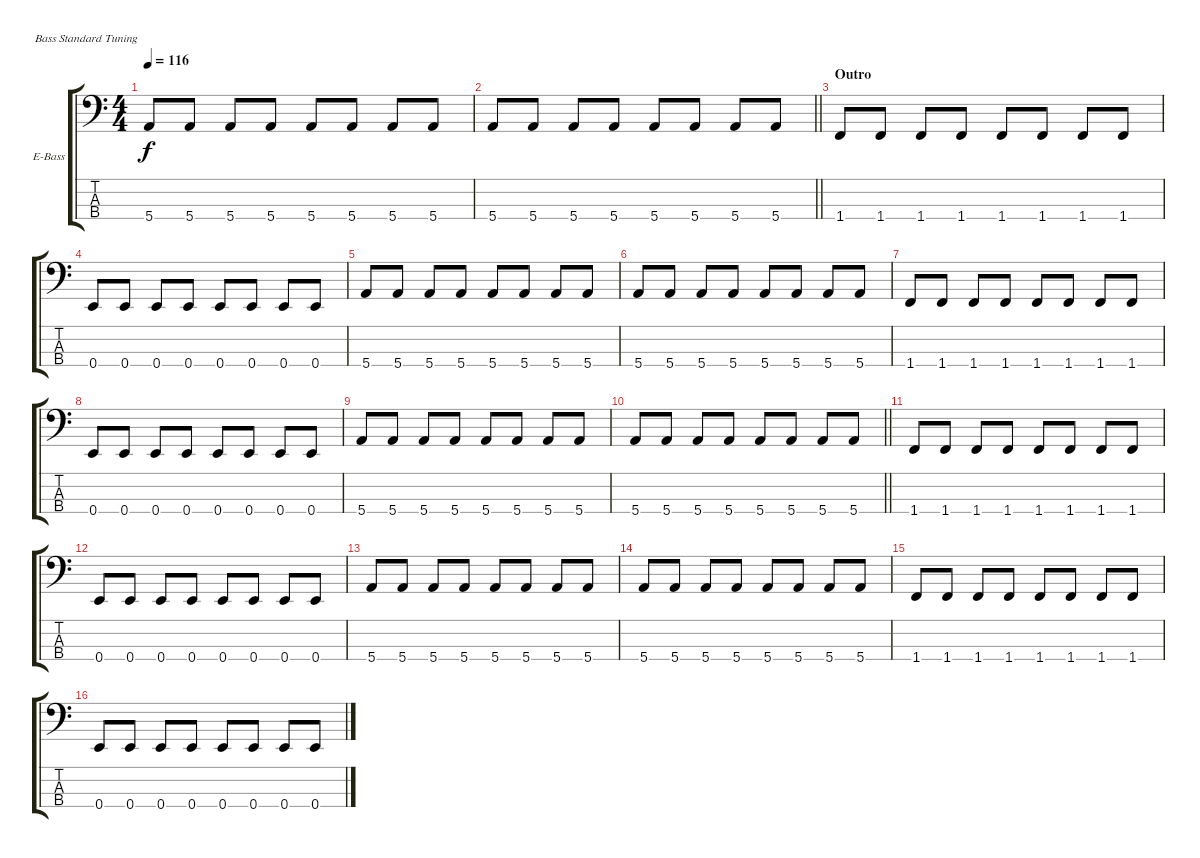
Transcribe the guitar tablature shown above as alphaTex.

\bracketExtendMode groupsimilarinstruments
\firstSystemTrackNameOrientation horizontal
\otherSystemsTrackNameOrientation horizontal
\track ("Bass" "E-Bass") {instrument electricbassfinger}
\staff {score tabs}
\tuning (G2 D2 A1 E1)
\ts (4 4)
\tempo 116
\clef f4
\ks c
5.4.8{dy f} 5.4.8 5.4.8 5.4.8 5.4.8 5.4.8 5.4.8 5.4.8 |
\barLineRight lightlight
5.4.8 5.4.8 5.4.8 5.4.8 5.4.8 5.4.8 5.4.8 5.4.8 |
\section ("" "Outro")
1.4.8 1.4.8 1.4.8 1.4.8 1.4.8 1.4.8 1.4.8 1.4.8 |
0.4.8 0.4.8 0.4.8 0.4.8 0.4.8 0.4.8 0.4.8 0.4.8 |
5.4.8 5.4.8 5.4.8 5.4.8 5.4.8 5.4.8 5.4.8 5.4.8 |
5.4.8 5.4.8 5.4.8 5.4.8 5.4.8 5.4.8 5.4.8 5.4.8 |
1.4.8 1.4.8 1.4.8 1.4.8 1.4.8 1.4.8 1.4.8 1.4.8 |
0.4.8 0.4.8 0.4.8 0.4.8 0.4.8 0.4.8 0.4.8 0.4.8 |
5.4.8 5.4.8 5.4.8 5.4.8 5.4.8 5.4.8 5.4.8 5.4.8 |
\barLineRight lightlight
5.4.8 5.4.8 5.4.8 5.4.8 5.4.8 5.4.8 5.4.8 5.4.8 |
1.4.8 1.4.8 1.4.8 1.4.8 1.4.8 1.4.8 1.4.8 1.4.8 |
0.4.8 0.4.8 0.4.8 0.4.8 0.4.8 0.4.8 0.4.8 0.4.8 |
5.4.8 5.4.8 5.4.8 5.4.8 5.4.8 5.4.8 5.4.8 5.4.8 |
5.4.8 5.4.8 5.4.8 5.4.8 5.4.8 5.4.8 5.4.8 5.4.8 |
1.4.8 1.4.8 1.4.8 1.4.8 1.4.8 1.4.8 1.4.8 1.4.8 |
0.4.8 0.4.8 0.4.8 0.4.8 0.4.8 0.4.8 0.4.8 0.4.8
